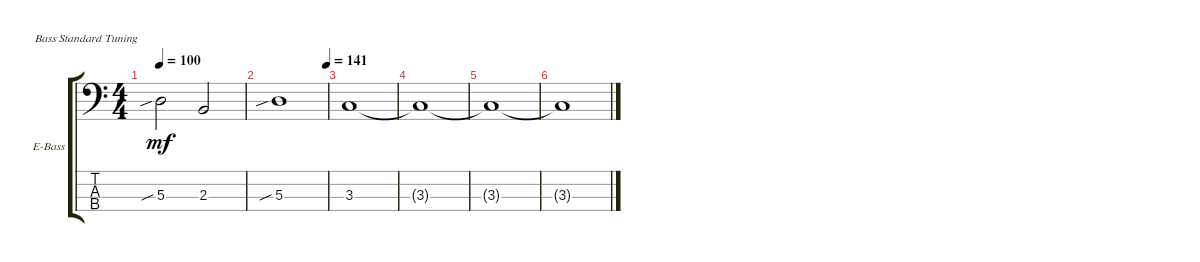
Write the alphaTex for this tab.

\defaultSystemsLayout 4
\bracketExtendMode groupsimilarinstruments
\firstSystemTrackNameOrientation horizontal
\otherSystemsTrackNameOrientation horizontal
\track ("Bass" "E-Bass") {instrument electricbassfinger}
\staff {score tabs}
\tuning (G2 D2 A1 E1)
\ts (4 4)
\tempo 100
\clef f4
\ks c
5.3{sib}.2{dy mf} 2.3.2 |
\tempo (141 0.99375)
5.3{sib}.1 |
3.3.1 |
3.3{t}.1 |
3.3{t}.1 |
3.3{t}.1
